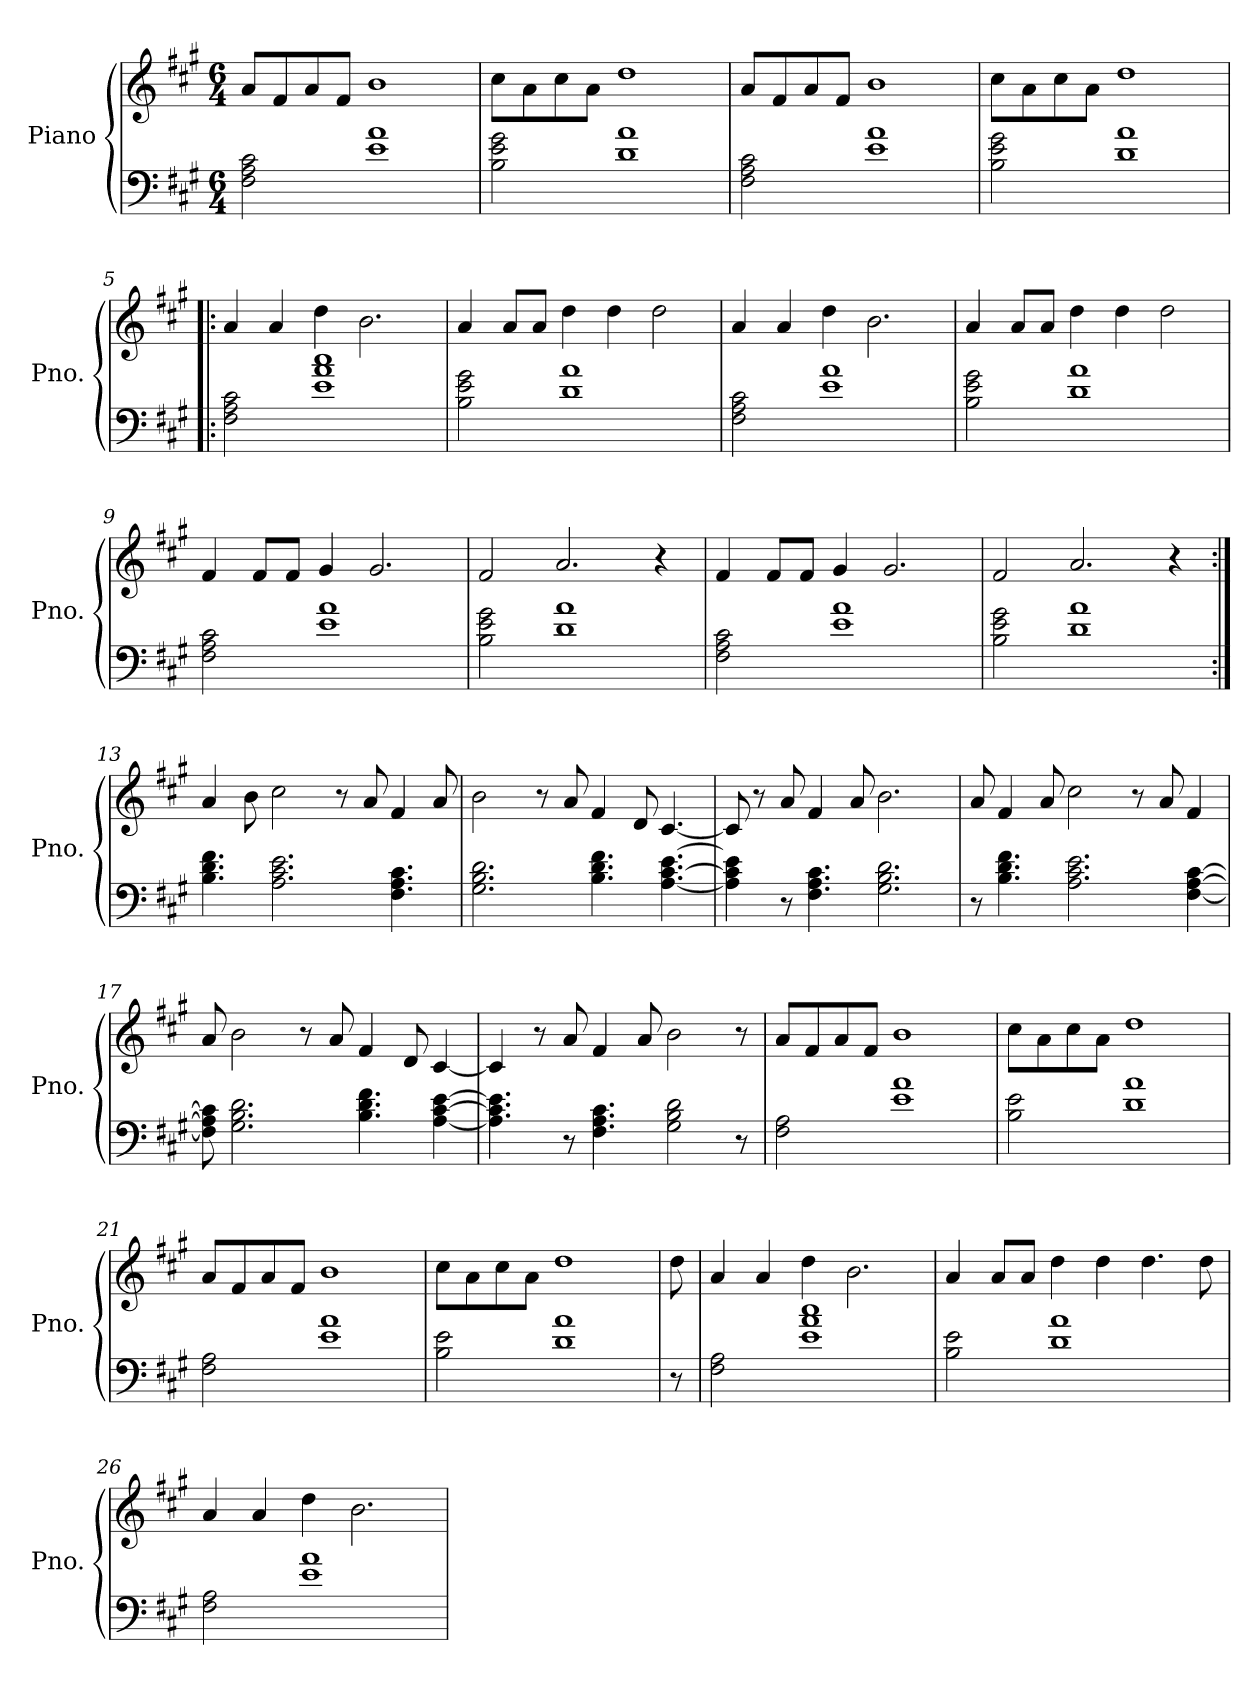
**kern	**kern
*part1	*part1
*staff2	*staff1
*I"Piano	*
*I'Pno.	*
*clefF4	*clefG2
*k[f#c#g#]	*k[f#c#g#]
*M6/4	*M6/4
*MM125	*MM125
=1	=1
2F#\ 2A\ 2c#\	8a/L
.	8f#/
.	8a/
.	8f#/J
1e 1a	1b
=2	=2
2B\ 2e\ 2g#\	8cc#\L
.	8a\
.	8cc#\
.	8a\J
1d 1a	1dd
=3	=3
2F#\ 2A\ 2c#\	8a/L
.	8f#/
.	8a/
.	8f#/J
1e 1a	1b
=4	=4
2B\ 2e\ 2g#\	8cc#\L
.	8a\
.	8cc#\
.	8a\J
1d 1a	1dd
=5!|:	=5!|:
2F#\ 2A\ 2c#\	4a/
.	4a/
1e 1a 1cc#	4dd\
.	2.b\
=6	=6
2B\ 2e\ 2g#\	4a/
.	8a/L
.	8a/J
1d 1a	4dd\
.	4dd\
.	2dd\
=7	=7
2F#\ 2A\ 2c#\	4a/
.	4a/
1e 1a	4dd\
.	2.b\
!!LO:LB:g=z
=8	=8
2B\ 2e\ 2g#\	4a/
.	8a/L
.	8a/J
1d 1a	4dd\
.	4dd\
.	2dd\
=9	=9
2F#\ 2A\ 2c#\	4f#/
.	8f#/L
.	8f#/J
1e 1a	4g#/
.	2.g#/
=10	=10
2B\ 2e\ 2g#\	2f#/
1d 1a	2.a/
.	4r
=11	=11
2F#\ 2A\ 2c#\	4f#/
.	8f#/L
.	8f#/J
1e 1a	4g#/
.	2.g#/
=12	=12
2B\ 2e\ 2g#\	2f#/
1d 1a	2.a/
.	4r
=13:|!	=13:|!
*	*MM90
4.B\ 4.d\ 4.f#\	4a/
.	8b\
2.A\ 2.c#\ 2.e\	2cc#\
.	8r
.	8a/
4.F#\ 4.A\ 4.c#\	4f#/
.	8a/
!!LO:LB:g=z
=14	=14
2.G#\ 2.B\ 2.d\	2b\
.	8r
.	8a/
4.B\ 4.d\ 4.f#\	4f#/
.	8d/
[4.A\ [4.c#\ [4.e\	[4.c#/
=15	=15
4A\] 4c#\] 4e\]	8c#/]
.	8r
8r	8a/
4.F#\ 4.A\ 4.c#\	4f#/
.	8a/
2.G#\ 2.B\ 2.d\	2.b\
=16	=16
8r	8a/
4.B\ 4.d\ 4.f#\	4f#/
.	8a/
2.A\ 2.c#\ 2.e\	2cc#\
.	8r
.	8a/
[4F#\ [4A\ [4c#\	4f#/
=17	=17
8F#\] 8A\] 8c#\]	8a/
2.G#\ 2.B\ 2.d\	2b\
.	8r
.	8a/
4.B\ 4.d\ 4.f#\	4f#/
.	8d/
[4A\ [4c#\ [4e\	[4c#/
=18	=18
4.A\] 4.c#\] 4.e\]	4c#/]
.	8r
8r	8a/
4.F#\ 4.A\ 4.c#\	4f#/
.	8a/
2G#\ 2B\ 2d\	2b\
8r	8r
!!LO:LB:g=z
=19	=19
*	*MM125
2F#\ 2A\	8a/L
.	8f#/
.	8a/
.	8f#/J
1e 1a	1b
=20	=20
2B\ 2e\	8cc#\L
.	8a\
.	8cc#\
.	8a\J
1d 1a	1dd
=21	=21
2F#\ 2A\	8a/L
.	8f#/
.	8a/
.	8f#/J
1e 1a	1b
=22	=22
2B\ 2e\	8cc#\L
.	8a\
.	8cc#\
.	8a\J
1d 1a	1dd
=23	=23
8r	8dd\
=24	=24
2F#\ 2A\	4a/
.	4a/
1e 1a 1cc#	4dd\
.	2.b\
=25	=25
2B\ 2e\	4a/
.	8a/L
.	8a/J
1d 1a	4dd\
.	4dd\
.	4.dd\
.	8dd\
!!LO:LB:g=z
=26	=26
2F#\ 2A\	4a/
.	4a/
1e 1a	4dd\
.	2.b\
=	=
*-	*-
